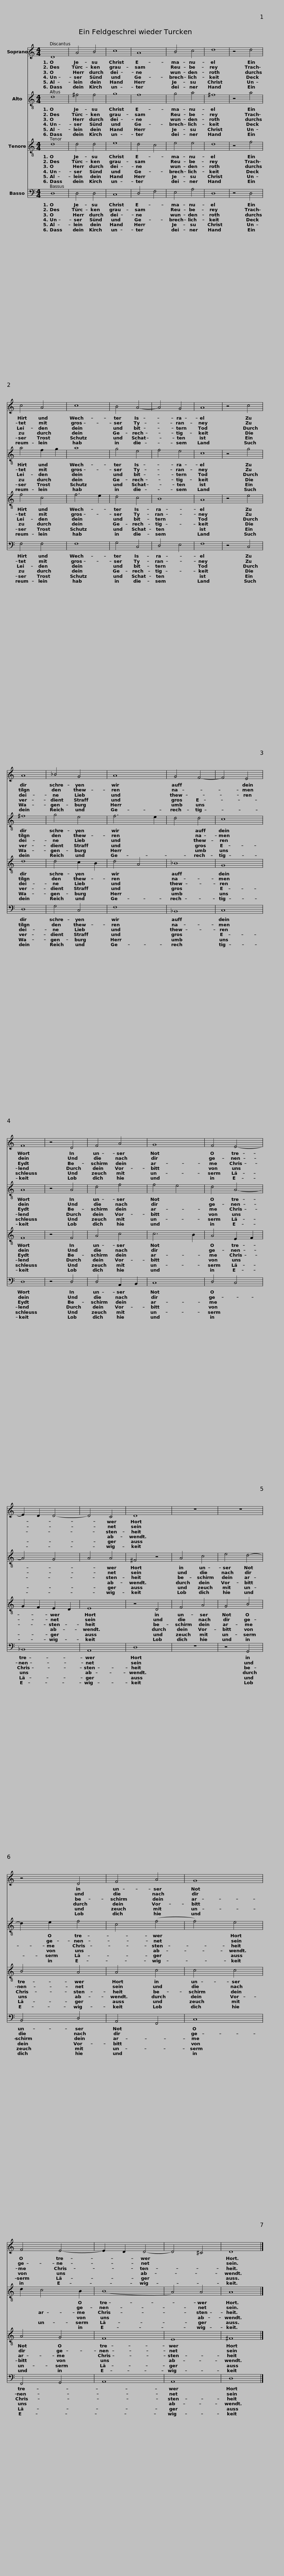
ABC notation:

X:1
%%score 1 2 3 4
L:1/8
M:4/4
I:linebreak $
K:C
V:1 treble
V:2 treble-8
V:3 treble-8
V:4 bass
V:1
 D8 | A4 B4 | c8 | A8 | B4 c4 | %5
 d8 | z4 d4 | c4 A4 | c8 | B4 A4- | %10
 A4 G4 |$ A8 | z4 c4 | A8 | _B4 G4 | %15
 A8 | G4 F4- | F4 E4 | F8 | z4 D4 | %20
 F4 A4 | G8 |$ F4 E4- | E2 D2 D4- | D4 C4 | %25
 D8 | z8 | z8 | z4 D4 | F4 A4 |$ %30
 G8 | F4 E4- | E2 D2 D4- | D4 ^C4 | D8 |] %35
V:2
 d8 | ^f4 f4 | g8 | f8 | g4 a4 | %5
 ^f8 | z4 a4 | a4 f2 g2 | a8 | g4 e4 | %10
 f4 e4 |$ c8 | z4 g4 | ^f8 | g4 e4 | %15
 f6 e2 | d4 d4 | c8 | A8 | z4 A4 | %20
 d4 f4 | f4 e4 |$ d4 A4- | A4 G4 | A4 A4 | %25
 ^F4 z4 | A4 c4 | e4 d4- | d2 e2 f4 | c4 (f4 |$ %30
 f4) e4 | d2 c4 B2 | (B8 | A4) A4 | A8 |] %35
V:3
 d8 | d4 d4 | e8 | d4 c4 | e4 e4 | %5
 d8 | z4 f4 | f4 c4 | f6 e2 | d4 c4 | %10
 B8 |$ A8 | z4 e4 | d8 | d4 c2 B2 | %15
 d4 A4 | _B8 | G8 | F8 | z4 F4 | %20
 A4 c4 | c6 B2 |$ A4 E2 F2 | G2 F2 E2 D2 | E8 | %25
 z4 D4 | F4 A4 | G4 B4 | B4 A4 | A4 c4 |$ %30
 c4 c4 | A4 G4 | F8 | E8 | ^F8 |] %35
V:4
 D,8 | D,4 D,4 | C,8 | D,4 F,4 | E,4 A,4 | %5
 D,8 | z4 D,4 | F,4 F,4 | F,8 | G,4 C,4 | %10
 D,4 E,4 |$ F,8 | z4 C,4 | D,8 | G,4 C,4 | %15
 F,8 | _B,,8 | C,8 | D,8 | z4 D,4 | %20
 D,4 A,,2 B,,2 | C,8 |$ D,4 C,4 | _B,,8 | A,,8 | %25
 D,8 | z8 | z4 G,,4 | B,,4 D,4 | A,,4 F,,4 |$ %30
 C,8 | F,,4 G,,4 | A,,8 | A,,8 | D,8 |] %35
